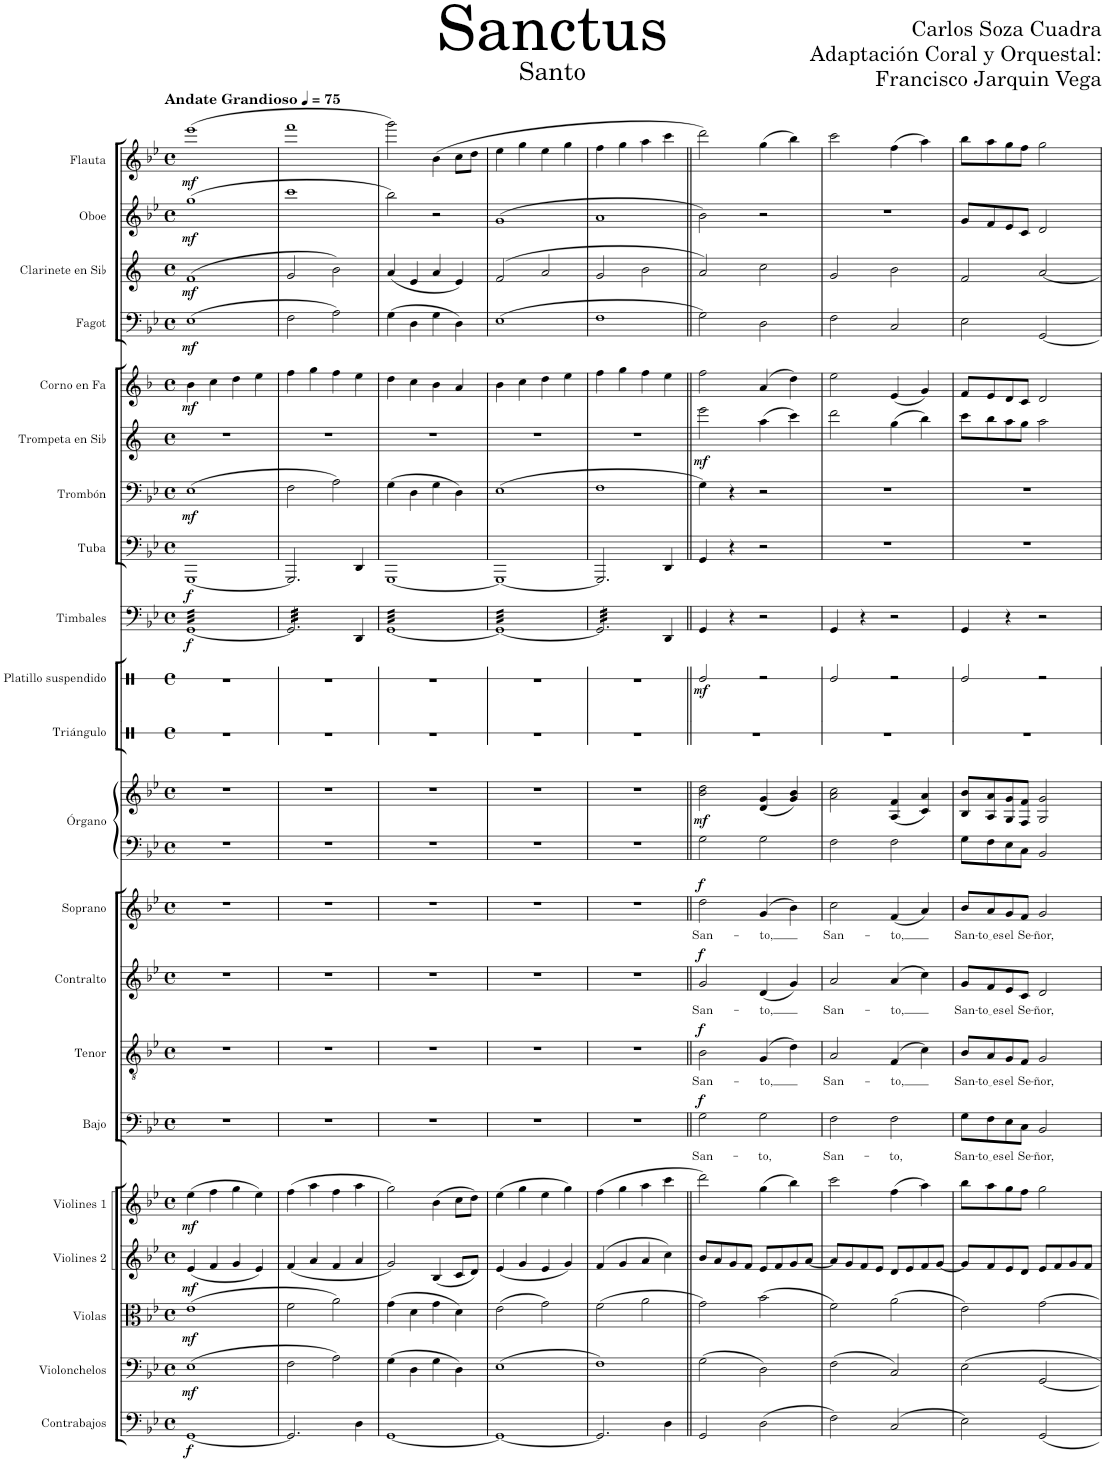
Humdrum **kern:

**kern	**dynam	**kern	**dynam	**kern	**dynam	**kern	**dynam	**kern	**dynam	**kern	**text	**dynam	**kern	**text	**dynam	**kern	**text	**dynam	**kern	**text	**dynam	**kern	**kern	**dynam	**kern	**kern	**dynam	**kern	**dynam	**kern	**dynam	**kern	**dynam	**kern	**dynam	**kern	**dynam	**kern	**dynam	**kern	**dynam	**kern	**dynam	**kern	**dynam
*part21	*part21	*part20	*part20	*part19	*part19	*part18	*part18	*part17	*part17	*part16	*part16	*part16	*part15	*part15	*part15	*part14	*part14	*part14	*part13	*part13	*part13	*part12	*part12	*part12	*part11	*part10	*part10	*part9	*part9	*part8	*part8	*part7	*part7	*part6	*part6	*part5	*part5	*part4	*part4	*part3	*part3	*part2	*part2	*part1	*part1
*staff22	*staff22	*staff21	*staff21	*staff20	*staff20	*staff19	*staff19	*staff18	*staff18	*staff17	*staff17	*staff17	*staff16	*staff16	*staff16	*staff15	*staff15	*staff15	*staff14	*staff14	*staff14	*staff13	*staff12	*staff12/13	*staff11	*staff10	*staff10	*staff9	*staff9	*staff8	*staff8	*staff7	*staff7	*staff6	*staff6	*staff5	*staff5	*staff4	*staff4	*staff3	*staff3	*staff2	*staff2	*staff1	*staff1
*I"Contrabajos	*	*I"Violonchelos	*	*I"Violas	*	*I"Violines 2	*	*I"Violines 1	*	*I"Bajo	*	*	*I"Tenor	*	*	*I"Contralto	*	*	*I"Soprano	*	*	*I"Órgano	*	*	*I"Triángulo	*I"Platillo suspendido	*	*I"Timbales	*	*I"Tuba	*	*I"Trombón	*	*I"Trompeta en Sib	*	*I"Corno en Fa	*	*I"Fagot	*	*I"Clarinete en Sib	*	*I"Oboe	*	*I"Flauta	*
*I'Cbs.	*	*I'Vcs.	*	*I'Vlas.	*	*I'Vlns. 2	*	*I'Vlns. 1	*	*I'B.	*	*	*I'T.	*	*	*I'C.	*	*	*I'S.	*	*	*	*	*	*	*I'Plat. Sus.	*	*I'Timb.	*	*I'Tba.	*	*I'Tbn.	*	*I'Tpt. en Sib	*	*I'Cor. en Fa	*	*I'Fg.	*	*I'Cl. en Sib	*	*I'Ob.	*	*I'Fl.	*
*	*	*	*	*	*	*	*	*	*	*	*	*	*	*	*	*	*	*	*	*	*	*	*	*	*stria1	*stria1	*	*	*	*	*	*	*	*	*	*	*	*	*	*	*	*	*	*	*
*clefF4	*	*clefF4	*	*clefC3	*	*clefG2	*	*clefG2	*	*clefF4	*	*	*clefGv2	*	*	*clefG2	*	*	*clefG2	*	*	*clefF4	*clefG2	*	*clefX	*clefX	*	*clefF4	*	*clefF4	*	*clefF4	*	*clefG2	*	*clefG2	*	*clefF4	*	*clefG2	*	*clefG2	*	*clefG2	*
*Trd7c12	*	*	*	*	*	*	*	*	*	*	*	*	*	*	*	*	*	*	*	*	*	*	*	*	*	*	*	*	*	*	*	*	*	*Trd1c2	*	*Trd4c7	*	*	*	*Trd1c2	*	*	*	*	*
*k[b-e-]	*	*k[b-e-]	*	*k[b-e-]	*	*k[b-e-]	*	*k[b-e-]	*	*k[b-e-]	*	*	*k[b-e-]	*	*	*k[b-e-]	*	*	*k[b-e-]	*	*	*k[b-e-]	*k[b-e-]	*	*k[]	*k[]	*	*k[b-e-]	*	*k[b-e-]	*	*k[b-e-]	*	*k[]	*	*k[b-]	*	*k[b-e-]	*	*k[]	*	*k[b-e-]	*	*k[b-e-]	*
*M4/4	*	*M4/4	*	*M4/4	*	*M4/4	*	*M4/4	*	*M4/4	*	*	*M4/4	*	*	*M4/4	*	*	*M4/4	*	*	*M4/4	*M4/4	*	*M4/4	*M4/4	*	*M4/4	*	*M4/4	*	*M4/4	*	*M4/4	*	*M4/4	*	*M4/4	*	*M4/4	*	*M4/4	*	*M4/4	*
*met(c)	*	*met(c)	*	*met(c)	*	*met(c)	*	*met(c)	*	*met(c)	*	*	*met(c)	*	*	*met(c)	*	*	*met(c)	*	*	*met(c)	*met(c)	*	*met(c)	*met(c)	*	*met(c)	*	*met(c)	*	*met(c)	*	*met(c)	*	*met(c)	*	*met(c)	*	*met(c)	*	*met(c)	*	*met(c)	*
*MM75	*	*MM75	*	*MM75	*	*MM75	*	*MM75	*	*MM75	*	*	*MM75	*	*	*MM75	*	*	*MM75	*	*	*MM75	*MM75	*	*MM75	*MM75	*	*MM75	*	*MM75	*	*MM75	*	*MM75	*	*MM75	*	*MM75	*	*MM75	*	*MM75	*	*MM75	*
=1	=1	=1	=1	=1	=1	=1	=1	=1	=1	=1	=1	=1	=1	=1	=1	=1	=1	=1	=1	=1	=1	=1	=1	=1	=1	=1	=1	=1	=1	=1	=1	=1	=1	=1	=1	=1	=1	=1	=1	=1	=1	=1	=1	=1	=1
!	!	!	!	!	!	!	!	!	!	!	!	!	!	!	!	!	!	!	!	!	!	!	!	!	!	!	!	!	!	!	!	!	!	!	!	!	!	!	!	!	!	!	!	!LO:TX:a:B:t=Andate Grandioso	!
!	!LO:DY:b	!	!LO:DY:b	!	!LO:DY:b	!	!LO:DY:b	!	!LO:DY:b	!	!	!	!	!	!	!	!	!	!	!	!	!	!	!	!	!	!	!	!LO:DY:b	!	!LO:DY:b	!	!LO:DY:b	!	!	!	!LO:DY:b	!	!LO:DY:b	!	!LO:DY:b	!	!LO:DY:b	!	!LO:DY:b
*	*	*	*	*	*	*	*	*	*	*	*	*	*	*	*	*	*	*	*	*	*	*	*	*	*	*	*	*tremolo	*	*	*	*	*	*	*	*	*	*	*	*	*	*	*	*	*
[1GG	f	(1E-	mf	(1e-	mf	(4e-/	mf	(4ee-\	mf	1r	.	.	1r	.	.	1r	.	.	1r	.	.	1r	1r	.	1r	1r	.	[32GGLLL	f	[1GGG	f	(1E-	mf	1r	.	4b-\	mf	(1E-	mf	(1f	mf	(1gg	mf	(1eee-	mf
.	.	.	.	.	.	.	.	.	.	.	.	.	.	.	.	.	.	.	.	.	.	.	.	.	.	.	.	32GG	.	.	.	.	.	.	.	.	.	.	.	.	.	.	.	.	.
.	.	.	.	.	.	.	.	.	.	.	.	.	.	.	.	.	.	.	.	.	.	.	.	.	.	.	.	32GG	.	.	.	.	.	.	.	.	.	.	.	.	.	.	.	.	.
.	.	.	.	.	.	.	.	.	.	.	.	.	.	.	.	.	.	.	.	.	.	.	.	.	.	.	.	32GG	.	.	.	.	.	.	.	.	.	.	.	.	.	.	.	.	.
.	.	.	.	.	.	.	.	.	.	.	.	.	.	.	.	.	.	.	.	.	.	.	.	.	.	.	.	32GG	.	.	.	.	.	.	.	.	.	.	.	.	.	.	.	.	.
.	.	.	.	.	.	.	.	.	.	.	.	.	.	.	.	.	.	.	.	.	.	.	.	.	.	.	.	32GG	.	.	.	.	.	.	.	.	.	.	.	.	.	.	.	.	.
.	.	.	.	.	.	.	.	.	.	.	.	.	.	.	.	.	.	.	.	.	.	.	.	.	.	.	.	32GG	.	.	.	.	.	.	.	.	.	.	.	.	.	.	.	.	.
.	.	.	.	.	.	.	.	.	.	.	.	.	.	.	.	.	.	.	.	.	.	.	.	.	.	.	.	32GG	.	.	.	.	.	.	.	.	.	.	.	.	.	.	.	.	.
.	.	.	.	.	.	4f/	.	4ff\	.	.	.	.	.	.	.	.	.	.	.	.	.	.	.	.	.	.	.	32GG	.	.	.	.	.	.	.	4cc\	.	.	.	.	.	.	.	.	.
.	.	.	.	.	.	.	.	.	.	.	.	.	.	.	.	.	.	.	.	.	.	.	.	.	.	.	.	32GG	.	.	.	.	.	.	.	.	.	.	.	.	.	.	.	.	.
.	.	.	.	.	.	.	.	.	.	.	.	.	.	.	.	.	.	.	.	.	.	.	.	.	.	.	.	32GG	.	.	.	.	.	.	.	.	.	.	.	.	.	.	.	.	.
.	.	.	.	.	.	.	.	.	.	.	.	.	.	.	.	.	.	.	.	.	.	.	.	.	.	.	.	32GG	.	.	.	.	.	.	.	.	.	.	.	.	.	.	.	.	.
.	.	.	.	.	.	.	.	.	.	.	.	.	.	.	.	.	.	.	.	.	.	.	.	.	.	.	.	32GG	.	.	.	.	.	.	.	.	.	.	.	.	.	.	.	.	.
.	.	.	.	.	.	.	.	.	.	.	.	.	.	.	.	.	.	.	.	.	.	.	.	.	.	.	.	32GG	.	.	.	.	.	.	.	.	.	.	.	.	.	.	.	.	.
.	.	.	.	.	.	.	.	.	.	.	.	.	.	.	.	.	.	.	.	.	.	.	.	.	.	.	.	32GG	.	.	.	.	.	.	.	.	.	.	.	.	.	.	.	.	.
.	.	.	.	.	.	.	.	.	.	.	.	.	.	.	.	.	.	.	.	.	.	.	.	.	.	.	.	32GG	.	.	.	.	.	.	.	.	.	.	.	.	.	.	.	.	.
.	.	.	.	.	.	4g/	.	4gg\	.	.	.	.	.	.	.	.	.	.	.	.	.	.	.	.	.	.	.	32GG	.	.	.	.	.	.	.	4dd\	.	.	.	.	.	.	.	.	.
.	.	.	.	.	.	.	.	.	.	.	.	.	.	.	.	.	.	.	.	.	.	.	.	.	.	.	.	32GG	.	.	.	.	.	.	.	.	.	.	.	.	.	.	.	.	.
.	.	.	.	.	.	.	.	.	.	.	.	.	.	.	.	.	.	.	.	.	.	.	.	.	.	.	.	32GG	.	.	.	.	.	.	.	.	.	.	.	.	.	.	.	.	.
.	.	.	.	.	.	.	.	.	.	.	.	.	.	.	.	.	.	.	.	.	.	.	.	.	.	.	.	32GG	.	.	.	.	.	.	.	.	.	.	.	.	.	.	.	.	.
.	.	.	.	.	.	.	.	.	.	.	.	.	.	.	.	.	.	.	.	.	.	.	.	.	.	.	.	32GG	.	.	.	.	.	.	.	.	.	.	.	.	.	.	.	.	.
.	.	.	.	.	.	.	.	.	.	.	.	.	.	.	.	.	.	.	.	.	.	.	.	.	.	.	.	32GG	.	.	.	.	.	.	.	.	.	.	.	.	.	.	.	.	.
.	.	.	.	.	.	.	.	.	.	.	.	.	.	.	.	.	.	.	.	.	.	.	.	.	.	.	.	32GG	.	.	.	.	.	.	.	.	.	.	.	.	.	.	.	.	.
.	.	.	.	.	.	.	.	.	.	.	.	.	.	.	.	.	.	.	.	.	.	.	.	.	.	.	.	32GG	.	.	.	.	.	.	.	.	.	.	.	.	.	.	.	.	.
.	.	.	.	.	.	4e-/)	.	4ee-\)	.	.	.	.	.	.	.	.	.	.	.	.	.	.	.	.	.	.	.	32GG	.	.	.	.	.	.	.	4ee\	.	.	.	.	.	.	.	.	.
.	.	.	.	.	.	.	.	.	.	.	.	.	.	.	.	.	.	.	.	.	.	.	.	.	.	.	.	32GG	.	.	.	.	.	.	.	.	.	.	.	.	.	.	.	.	.
.	.	.	.	.	.	.	.	.	.	.	.	.	.	.	.	.	.	.	.	.	.	.	.	.	.	.	.	32GG	.	.	.	.	.	.	.	.	.	.	.	.	.	.	.	.	.
.	.	.	.	.	.	.	.	.	.	.	.	.	.	.	.	.	.	.	.	.	.	.	.	.	.	.	.	32GG	.	.	.	.	.	.	.	.	.	.	.	.	.	.	.	.	.
.	.	.	.	.	.	.	.	.	.	.	.	.	.	.	.	.	.	.	.	.	.	.	.	.	.	.	.	32GG	.	.	.	.	.	.	.	.	.	.	.	.	.	.	.	.	.
.	.	.	.	.	.	.	.	.	.	.	.	.	.	.	.	.	.	.	.	.	.	.	.	.	.	.	.	32GG	.	.	.	.	.	.	.	.	.	.	.	.	.	.	.	.	.
.	.	.	.	.	.	.	.	.	.	.	.	.	.	.	.	.	.	.	.	.	.	.	.	.	.	.	.	32GG	.	.	.	.	.	.	.	.	.	.	.	.	.	.	.	.	.
.	.	.	.	.	.	.	.	.	.	.	.	.	.	.	.	.	.	.	.	.	.	.	.	.	.	.	.	32GGJJJ	.	.	.	.	.	.	.	.	.	.	.	.	.	.	.	.	.
=2	=2	=2	=2	=2	=2	=2	=2	=2	=2	=2	=2	=2	=2	=2	=2	=2	=2	=2	=2	=2	=2	=2	=2	=2	=2	=2	=2	=2	=2	=2	=2	=2	=2	=2	=2	=2	=2	=2	=2	=2	=2	=2	=2	=2	=2
2.GG/]	.	2F\	.	2f\	.	(4f/	.	(4ff\	.	1r	.	.	1r	.	.	1r	.	.	1r	.	.	1r	1r	.	1r	1r	.	32GG/]LLL	.	2.GGG/]	.	2F\	.	1r	.	4ff\	.	2F\	.	2g/	.	1ccc	.	1fff	.
.	.	.	.	.	.	.	.	.	.	.	.	.	.	.	.	.	.	.	.	.	.	.	.	.	.	.	.	32GG/	.	.	.	.	.	.	.	.	.	.	.	.	.	.	.	.	.
.	.	.	.	.	.	.	.	.	.	.	.	.	.	.	.	.	.	.	.	.	.	.	.	.	.	.	.	32GG/	.	.	.	.	.	.	.	.	.	.	.	.	.	.	.	.	.
.	.	.	.	.	.	.	.	.	.	.	.	.	.	.	.	.	.	.	.	.	.	.	.	.	.	.	.	32GG/	.	.	.	.	.	.	.	.	.	.	.	.	.	.	.	.	.
.	.	.	.	.	.	.	.	.	.	.	.	.	.	.	.	.	.	.	.	.	.	.	.	.	.	.	.	32GG/	.	.	.	.	.	.	.	.	.	.	.	.	.	.	.	.	.
.	.	.	.	.	.	.	.	.	.	.	.	.	.	.	.	.	.	.	.	.	.	.	.	.	.	.	.	32GG/	.	.	.	.	.	.	.	.	.	.	.	.	.	.	.	.	.
.	.	.	.	.	.	.	.	.	.	.	.	.	.	.	.	.	.	.	.	.	.	.	.	.	.	.	.	32GG/	.	.	.	.	.	.	.	.	.	.	.	.	.	.	.	.	.
.	.	.	.	.	.	.	.	.	.	.	.	.	.	.	.	.	.	.	.	.	.	.	.	.	.	.	.	32GG/	.	.	.	.	.	.	.	.	.	.	.	.	.	.	.	.	.
.	.	.	.	.	.	4a/	.	4aa\	.	.	.	.	.	.	.	.	.	.	.	.	.	.	.	.	.	.	.	32GG/	.	.	.	.	.	.	.	4gg\	.	.	.	.	.	.	.	.	.
.	.	.	.	.	.	.	.	.	.	.	.	.	.	.	.	.	.	.	.	.	.	.	.	.	.	.	.	32GG/	.	.	.	.	.	.	.	.	.	.	.	.	.	.	.	.	.
.	.	.	.	.	.	.	.	.	.	.	.	.	.	.	.	.	.	.	.	.	.	.	.	.	.	.	.	32GG/	.	.	.	.	.	.	.	.	.	.	.	.	.	.	.	.	.
.	.	.	.	.	.	.	.	.	.	.	.	.	.	.	.	.	.	.	.	.	.	.	.	.	.	.	.	32GG/	.	.	.	.	.	.	.	.	.	.	.	.	.	.	.	.	.
.	.	.	.	.	.	.	.	.	.	.	.	.	.	.	.	.	.	.	.	.	.	.	.	.	.	.	.	32GG/	.	.	.	.	.	.	.	.	.	.	.	.	.	.	.	.	.
.	.	.	.	.	.	.	.	.	.	.	.	.	.	.	.	.	.	.	.	.	.	.	.	.	.	.	.	32GG/	.	.	.	.	.	.	.	.	.	.	.	.	.	.	.	.	.
.	.	.	.	.	.	.	.	.	.	.	.	.	.	.	.	.	.	.	.	.	.	.	.	.	.	.	.	32GG/	.	.	.	.	.	.	.	.	.	.	.	.	.	.	.	.	.
.	.	.	.	.	.	.	.	.	.	.	.	.	.	.	.	.	.	.	.	.	.	.	.	.	.	.	.	32GG/	.	.	.	.	.	.	.	.	.	.	.	.	.	.	.	.	.
.	.	2A\)	.	2a\)	.	4f/	.	4ff\	.	.	.	.	.	.	.	.	.	.	.	.	.	.	.	.	.	.	.	32GG/	.	.	.	2A\)	.	.	.	4ff\	.	2A\)	.	2b\)	.	.	.	.	.
.	.	.	.	.	.	.	.	.	.	.	.	.	.	.	.	.	.	.	.	.	.	.	.	.	.	.	.	32GG/	.	.	.	.	.	.	.	.	.	.	.	.	.	.	.	.	.
.	.	.	.	.	.	.	.	.	.	.	.	.	.	.	.	.	.	.	.	.	.	.	.	.	.	.	.	32GG/	.	.	.	.	.	.	.	.	.	.	.	.	.	.	.	.	.
.	.	.	.	.	.	.	.	.	.	.	.	.	.	.	.	.	.	.	.	.	.	.	.	.	.	.	.	32GG/	.	.	.	.	.	.	.	.	.	.	.	.	.	.	.	.	.
.	.	.	.	.	.	.	.	.	.	.	.	.	.	.	.	.	.	.	.	.	.	.	.	.	.	.	.	32GG/	.	.	.	.	.	.	.	.	.	.	.	.	.	.	.	.	.
.	.	.	.	.	.	.	.	.	.	.	.	.	.	.	.	.	.	.	.	.	.	.	.	.	.	.	.	32GG/	.	.	.	.	.	.	.	.	.	.	.	.	.	.	.	.	.
.	.	.	.	.	.	.	.	.	.	.	.	.	.	.	.	.	.	.	.	.	.	.	.	.	.	.	.	32GG/	.	.	.	.	.	.	.	.	.	.	.	.	.	.	.	.	.
.	.	.	.	.	.	.	.	.	.	.	.	.	.	.	.	.	.	.	.	.	.	.	.	.	.	.	.	32GG/JJJ	.	.	.	.	.	.	.	.	.	.	.	.	.	.	.	.	.
*	*	*	*	*	*	*	*	*	*	*	*	*	*	*	*	*	*	*	*	*	*	*	*	*	*	*	*	*Xtremolo	*	*	*	*	*	*	*	*	*	*	*	*	*	*	*	*	*
4D\	.	.	.	.	.	4a/	.	4aa\	.	.	.	.	.	.	.	.	.	.	.	.	.	.	.	.	.	.	.	4DD/	.	4DD/	.	.	.	.	.	4ee\	.	.	.	.	.	.	.	.	.
=3	=3	=3	=3	=3	=3	=3	=3	=3	=3	=3	=3	=3	=3	=3	=3	=3	=3	=3	=3	=3	=3	=3	=3	=3	=3	=3	=3	=3	=3	=3	=3	=3	=3	=3	=3	=3	=3	=3	=3	=3	=3	=3	=3	=3	=3
*	*	*	*	*	*	*	*	*	*	*	*	*	*	*	*	*	*	*	*	*	*	*	*	*	*	*	*	*tremolo	*	*	*	*	*	*	*	*	*	*	*	*	*	*	*	*	*
[1GG	.	(4G\	.	(4g\	.	2g/)	.	2gg\)	.	1r	.	.	1r	.	.	1r	.	.	1r	.	.	1r	1r	.	1r	1r	.	[32GGLLL	.	[1GGG	.	(4G\	.	1r	.	4dd\	.	(4G\	.	(4a/	.	2bb-\)	.	2ggg\)	.
.	.	.	.	.	.	.	.	.	.	.	.	.	.	.	.	.	.	.	.	.	.	.	.	.	.	.	.	32GG	.	.	.	.	.	.	.	.	.	.	.	.	.	.	.	.	.
.	.	.	.	.	.	.	.	.	.	.	.	.	.	.	.	.	.	.	.	.	.	.	.	.	.	.	.	32GG	.	.	.	.	.	.	.	.	.	.	.	.	.	.	.	.	.
.	.	.	.	.	.	.	.	.	.	.	.	.	.	.	.	.	.	.	.	.	.	.	.	.	.	.	.	32GG	.	.	.	.	.	.	.	.	.	.	.	.	.	.	.	.	.
.	.	.	.	.	.	.	.	.	.	.	.	.	.	.	.	.	.	.	.	.	.	.	.	.	.	.	.	32GG	.	.	.	.	.	.	.	.	.	.	.	.	.	.	.	.	.
.	.	.	.	.	.	.	.	.	.	.	.	.	.	.	.	.	.	.	.	.	.	.	.	.	.	.	.	32GG	.	.	.	.	.	.	.	.	.	.	.	.	.	.	.	.	.
.	.	.	.	.	.	.	.	.	.	.	.	.	.	.	.	.	.	.	.	.	.	.	.	.	.	.	.	32GG	.	.	.	.	.	.	.	.	.	.	.	.	.	.	.	.	.
.	.	.	.	.	.	.	.	.	.	.	.	.	.	.	.	.	.	.	.	.	.	.	.	.	.	.	.	32GG	.	.	.	.	.	.	.	.	.	.	.	.	.	.	.	.	.
.	.	4D\	.	4d\	.	.	.	.	.	.	.	.	.	.	.	.	.	.	.	.	.	.	.	.	.	.	.	32GG	.	.	.	4D\	.	.	.	4cc\	.	4D\	.	4e/	.	.	.	.	.
.	.	.	.	.	.	.	.	.	.	.	.	.	.	.	.	.	.	.	.	.	.	.	.	.	.	.	.	32GG	.	.	.	.	.	.	.	.	.	.	.	.	.	.	.	.	.
.	.	.	.	.	.	.	.	.	.	.	.	.	.	.	.	.	.	.	.	.	.	.	.	.	.	.	.	32GG	.	.	.	.	.	.	.	.	.	.	.	.	.	.	.	.	.
.	.	.	.	.	.	.	.	.	.	.	.	.	.	.	.	.	.	.	.	.	.	.	.	.	.	.	.	32GG	.	.	.	.	.	.	.	.	.	.	.	.	.	.	.	.	.
.	.	.	.	.	.	.	.	.	.	.	.	.	.	.	.	.	.	.	.	.	.	.	.	.	.	.	.	32GG	.	.	.	.	.	.	.	.	.	.	.	.	.	.	.	.	.
.	.	.	.	.	.	.	.	.	.	.	.	.	.	.	.	.	.	.	.	.	.	.	.	.	.	.	.	32GG	.	.	.	.	.	.	.	.	.	.	.	.	.	.	.	.	.
.	.	.	.	.	.	.	.	.	.	.	.	.	.	.	.	.	.	.	.	.	.	.	.	.	.	.	.	32GG	.	.	.	.	.	.	.	.	.	.	.	.	.	.	.	.	.
.	.	.	.	.	.	.	.	.	.	.	.	.	.	.	.	.	.	.	.	.	.	.	.	.	.	.	.	32GG	.	.	.	.	.	.	.	.	.	.	.	.	.	.	.	.	.
.	.	4G\	.	4g\	.	(4B-/	.	(4b-\	.	.	.	.	.	.	.	.	.	.	.	.	.	.	.	.	.	.	.	32GG	.	.	.	4G\	.	.	.	4b-\	.	4G\	.	4a/	.	2r	.	(4b-\	.
.	.	.	.	.	.	.	.	.	.	.	.	.	.	.	.	.	.	.	.	.	.	.	.	.	.	.	.	32GG	.	.	.	.	.	.	.	.	.	.	.	.	.	.	.	.	.
.	.	.	.	.	.	.	.	.	.	.	.	.	.	.	.	.	.	.	.	.	.	.	.	.	.	.	.	32GG	.	.	.	.	.	.	.	.	.	.	.	.	.	.	.	.	.
.	.	.	.	.	.	.	.	.	.	.	.	.	.	.	.	.	.	.	.	.	.	.	.	.	.	.	.	32GG	.	.	.	.	.	.	.	.	.	.	.	.	.	.	.	.	.
.	.	.	.	.	.	.	.	.	.	.	.	.	.	.	.	.	.	.	.	.	.	.	.	.	.	.	.	32GG	.	.	.	.	.	.	.	.	.	.	.	.	.	.	.	.	.
.	.	.	.	.	.	.	.	.	.	.	.	.	.	.	.	.	.	.	.	.	.	.	.	.	.	.	.	32GG	.	.	.	.	.	.	.	.	.	.	.	.	.	.	.	.	.
.	.	.	.	.	.	.	.	.	.	.	.	.	.	.	.	.	.	.	.	.	.	.	.	.	.	.	.	32GG	.	.	.	.	.	.	.	.	.	.	.	.	.	.	.	.	.
.	.	.	.	.	.	.	.	.	.	.	.	.	.	.	.	.	.	.	.	.	.	.	.	.	.	.	.	32GG	.	.	.	.	.	.	.	.	.	.	.	.	.	.	.	.	.
.	.	4D\)	.	4d\)	.	8c/L	.	8cc\L	.	.	.	.	.	.	.	.	.	.	.	.	.	.	.	.	.	.	.	32GG	.	.	.	4D\)	.	.	.	4a/	.	4D\)	.	4e/)	.	.	.	8cc\L	.
.	.	.	.	.	.	.	.	.	.	.	.	.	.	.	.	.	.	.	.	.	.	.	.	.	.	.	.	32GG	.	.	.	.	.	.	.	.	.	.	.	.	.	.	.	.	.
.	.	.	.	.	.	.	.	.	.	.	.	.	.	.	.	.	.	.	.	.	.	.	.	.	.	.	.	32GG	.	.	.	.	.	.	.	.	.	.	.	.	.	.	.	.	.
.	.	.	.	.	.	.	.	.	.	.	.	.	.	.	.	.	.	.	.	.	.	.	.	.	.	.	.	32GG	.	.	.	.	.	.	.	.	.	.	.	.	.	.	.	.	.
.	.	.	.	.	.	8d/J)	.	8dd\J)	.	.	.	.	.	.	.	.	.	.	.	.	.	.	.	.	.	.	.	32GG	.	.	.	.	.	.	.	.	.	.	.	.	.	.	.	8dd\J	.
.	.	.	.	.	.	.	.	.	.	.	.	.	.	.	.	.	.	.	.	.	.	.	.	.	.	.	.	32GG	.	.	.	.	.	.	.	.	.	.	.	.	.	.	.	.	.
.	.	.	.	.	.	.	.	.	.	.	.	.	.	.	.	.	.	.	.	.	.	.	.	.	.	.	.	32GG	.	.	.	.	.	.	.	.	.	.	.	.	.	.	.	.	.
.	.	.	.	.	.	.	.	.	.	.	.	.	.	.	.	.	.	.	.	.	.	.	.	.	.	.	.	32GGJJJ	.	.	.	.	.	.	.	.	.	.	.	.	.	.	.	.	.
=4	=4	=4	=4	=4	=4	=4	=4	=4	=4	=4	=4	=4	=4	=4	=4	=4	=4	=4	=4	=4	=4	=4	=4	=4	=4	=4	=4	=4	=4	=4	=4	=4	=4	=4	=4	=4	=4	=4	=4	=4	=4	=4	=4	=4	=4
1GG_	.	(1E-	.	(2e-\	.	(4e-/	.	(4ee-\	.	1r	.	.	1r	.	.	1r	.	.	1r	.	.	1r	1r	.	1r	1r	.	32GGLLL	.	1GGG_	.	(1E-	.	1r	.	4b-\	.	(1E-	.	(2f/	.	(1g	.	4ee-\	.
.	.	.	.	.	.	.	.	.	.	.	.	.	.	.	.	.	.	.	.	.	.	.	.	.	.	.	.	32GG	.	.	.	.	.	.	.	.	.	.	.	.	.	.	.	.	.
.	.	.	.	.	.	.	.	.	.	.	.	.	.	.	.	.	.	.	.	.	.	.	.	.	.	.	.	32GG	.	.	.	.	.	.	.	.	.	.	.	.	.	.	.	.	.
.	.	.	.	.	.	.	.	.	.	.	.	.	.	.	.	.	.	.	.	.	.	.	.	.	.	.	.	32GG	.	.	.	.	.	.	.	.	.	.	.	.	.	.	.	.	.
.	.	.	.	.	.	.	.	.	.	.	.	.	.	.	.	.	.	.	.	.	.	.	.	.	.	.	.	32GG	.	.	.	.	.	.	.	.	.	.	.	.	.	.	.	.	.
.	.	.	.	.	.	.	.	.	.	.	.	.	.	.	.	.	.	.	.	.	.	.	.	.	.	.	.	32GG	.	.	.	.	.	.	.	.	.	.	.	.	.	.	.	.	.
.	.	.	.	.	.	.	.	.	.	.	.	.	.	.	.	.	.	.	.	.	.	.	.	.	.	.	.	32GG	.	.	.	.	.	.	.	.	.	.	.	.	.	.	.	.	.
.	.	.	.	.	.	.	.	.	.	.	.	.	.	.	.	.	.	.	.	.	.	.	.	.	.	.	.	32GG	.	.	.	.	.	.	.	.	.	.	.	.	.	.	.	.	.
.	.	.	.	.	.	4g/	.	4gg\	.	.	.	.	.	.	.	.	.	.	.	.	.	.	.	.	.	.	.	32GG	.	.	.	.	.	.	.	4cc\	.	.	.	.	.	.	.	4gg\	.
.	.	.	.	.	.	.	.	.	.	.	.	.	.	.	.	.	.	.	.	.	.	.	.	.	.	.	.	32GG	.	.	.	.	.	.	.	.	.	.	.	.	.	.	.	.	.
.	.	.	.	.	.	.	.	.	.	.	.	.	.	.	.	.	.	.	.	.	.	.	.	.	.	.	.	32GG	.	.	.	.	.	.	.	.	.	.	.	.	.	.	.	.	.
.	.	.	.	.	.	.	.	.	.	.	.	.	.	.	.	.	.	.	.	.	.	.	.	.	.	.	.	32GG	.	.	.	.	.	.	.	.	.	.	.	.	.	.	.	.	.
.	.	.	.	.	.	.	.	.	.	.	.	.	.	.	.	.	.	.	.	.	.	.	.	.	.	.	.	32GG	.	.	.	.	.	.	.	.	.	.	.	.	.	.	.	.	.
.	.	.	.	.	.	.	.	.	.	.	.	.	.	.	.	.	.	.	.	.	.	.	.	.	.	.	.	32GG	.	.	.	.	.	.	.	.	.	.	.	.	.	.	.	.	.
.	.	.	.	.	.	.	.	.	.	.	.	.	.	.	.	.	.	.	.	.	.	.	.	.	.	.	.	32GG	.	.	.	.	.	.	.	.	.	.	.	.	.	.	.	.	.
.	.	.	.	.	.	.	.	.	.	.	.	.	.	.	.	.	.	.	.	.	.	.	.	.	.	.	.	32GG	.	.	.	.	.	.	.	.	.	.	.	.	.	.	.	.	.
.	.	.	.	2g\)	.	4e-/	.	4ee-\	.	.	.	.	.	.	.	.	.	.	.	.	.	.	.	.	.	.	.	32GG	.	.	.	.	.	.	.	4dd\	.	.	.	2a/	.	.	.	4ee-\	.
.	.	.	.	.	.	.	.	.	.	.	.	.	.	.	.	.	.	.	.	.	.	.	.	.	.	.	.	32GG	.	.	.	.	.	.	.	.	.	.	.	.	.	.	.	.	.
.	.	.	.	.	.	.	.	.	.	.	.	.	.	.	.	.	.	.	.	.	.	.	.	.	.	.	.	32GG	.	.	.	.	.	.	.	.	.	.	.	.	.	.	.	.	.
.	.	.	.	.	.	.	.	.	.	.	.	.	.	.	.	.	.	.	.	.	.	.	.	.	.	.	.	32GG	.	.	.	.	.	.	.	.	.	.	.	.	.	.	.	.	.
.	.	.	.	.	.	.	.	.	.	.	.	.	.	.	.	.	.	.	.	.	.	.	.	.	.	.	.	32GG	.	.	.	.	.	.	.	.	.	.	.	.	.	.	.	.	.
.	.	.	.	.	.	.	.	.	.	.	.	.	.	.	.	.	.	.	.	.	.	.	.	.	.	.	.	32GG	.	.	.	.	.	.	.	.	.	.	.	.	.	.	.	.	.
.	.	.	.	.	.	.	.	.	.	.	.	.	.	.	.	.	.	.	.	.	.	.	.	.	.	.	.	32GG	.	.	.	.	.	.	.	.	.	.	.	.	.	.	.	.	.
.	.	.	.	.	.	.	.	.	.	.	.	.	.	.	.	.	.	.	.	.	.	.	.	.	.	.	.	32GG	.	.	.	.	.	.	.	.	.	.	.	.	.	.	.	.	.
.	.	.	.	.	.	4g/)	.	4gg\)	.	.	.	.	.	.	.	.	.	.	.	.	.	.	.	.	.	.	.	32GG	.	.	.	.	.	.	.	4ee\	.	.	.	.	.	.	.	4gg\	.
.	.	.	.	.	.	.	.	.	.	.	.	.	.	.	.	.	.	.	.	.	.	.	.	.	.	.	.	32GG	.	.	.	.	.	.	.	.	.	.	.	.	.	.	.	.	.
.	.	.	.	.	.	.	.	.	.	.	.	.	.	.	.	.	.	.	.	.	.	.	.	.	.	.	.	32GG	.	.	.	.	.	.	.	.	.	.	.	.	.	.	.	.	.
.	.	.	.	.	.	.	.	.	.	.	.	.	.	.	.	.	.	.	.	.	.	.	.	.	.	.	.	32GG	.	.	.	.	.	.	.	.	.	.	.	.	.	.	.	.	.
.	.	.	.	.	.	.	.	.	.	.	.	.	.	.	.	.	.	.	.	.	.	.	.	.	.	.	.	32GG	.	.	.	.	.	.	.	.	.	.	.	.	.	.	.	.	.
.	.	.	.	.	.	.	.	.	.	.	.	.	.	.	.	.	.	.	.	.	.	.	.	.	.	.	.	32GG	.	.	.	.	.	.	.	.	.	.	.	.	.	.	.	.	.
.	.	.	.	.	.	.	.	.	.	.	.	.	.	.	.	.	.	.	.	.	.	.	.	.	.	.	.	32GG	.	.	.	.	.	.	.	.	.	.	.	.	.	.	.	.	.
.	.	.	.	.	.	.	.	.	.	.	.	.	.	.	.	.	.	.	.	.	.	.	.	.	.	.	.	32GGJJJ	.	.	.	.	.	.	.	.	.	.	.	.	.	.	.	.	.
=5	=5	=5	=5	=5	=5	=5	=5	=5	=5	=5	=5	=5	=5	=5	=5	=5	=5	=5	=5	=5	=5	=5	=5	=5	=5	=5	=5	=5	=5	=5	=5	=5	=5	=5	=5	=5	=5	=5	=5	=5	=5	=5	=5	=5	=5
2.GG/]	.	1F)	.	(2f\	.	(4f/	.	(4ff\	.	1r	.	.	1r	.	.	1r	.	.	1r	.	.	1r	1r	.	1r	1r	.	32GG/]LLL	.	2.GGG/]	.	1F	.	1r	.	4ff\	.	1F	.	2g/	.	1a	.	4ff\	.
.	.	.	.	.	.	.	.	.	.	.	.	.	.	.	.	.	.	.	.	.	.	.	.	.	.	.	.	32GG/	.	.	.	.	.	.	.	.	.	.	.	.	.	.	.	.	.
.	.	.	.	.	.	.	.	.	.	.	.	.	.	.	.	.	.	.	.	.	.	.	.	.	.	.	.	32GG/	.	.	.	.	.	.	.	.	.	.	.	.	.	.	.	.	.
.	.	.	.	.	.	.	.	.	.	.	.	.	.	.	.	.	.	.	.	.	.	.	.	.	.	.	.	32GG/	.	.	.	.	.	.	.	.	.	.	.	.	.	.	.	.	.
.	.	.	.	.	.	.	.	.	.	.	.	.	.	.	.	.	.	.	.	.	.	.	.	.	.	.	.	32GG/	.	.	.	.	.	.	.	.	.	.	.	.	.	.	.	.	.
.	.	.	.	.	.	.	.	.	.	.	.	.	.	.	.	.	.	.	.	.	.	.	.	.	.	.	.	32GG/	.	.	.	.	.	.	.	.	.	.	.	.	.	.	.	.	.
.	.	.	.	.	.	.	.	.	.	.	.	.	.	.	.	.	.	.	.	.	.	.	.	.	.	.	.	32GG/	.	.	.	.	.	.	.	.	.	.	.	.	.	.	.	.	.
.	.	.	.	.	.	.	.	.	.	.	.	.	.	.	.	.	.	.	.	.	.	.	.	.	.	.	.	32GG/	.	.	.	.	.	.	.	.	.	.	.	.	.	.	.	.	.
.	.	.	.	.	.	4g/	.	4gg\	.	.	.	.	.	.	.	.	.	.	.	.	.	.	.	.	.	.	.	32GG/	.	.	.	.	.	.	.	4gg\	.	.	.	.	.	.	.	4gg\	.
.	.	.	.	.	.	.	.	.	.	.	.	.	.	.	.	.	.	.	.	.	.	.	.	.	.	.	.	32GG/	.	.	.	.	.	.	.	.	.	.	.	.	.	.	.	.	.
.	.	.	.	.	.	.	.	.	.	.	.	.	.	.	.	.	.	.	.	.	.	.	.	.	.	.	.	32GG/	.	.	.	.	.	.	.	.	.	.	.	.	.	.	.	.	.
.	.	.	.	.	.	.	.	.	.	.	.	.	.	.	.	.	.	.	.	.	.	.	.	.	.	.	.	32GG/	.	.	.	.	.	.	.	.	.	.	.	.	.	.	.	.	.
.	.	.	.	.	.	.	.	.	.	.	.	.	.	.	.	.	.	.	.	.	.	.	.	.	.	.	.	32GG/	.	.	.	.	.	.	.	.	.	.	.	.	.	.	.	.	.
.	.	.	.	.	.	.	.	.	.	.	.	.	.	.	.	.	.	.	.	.	.	.	.	.	.	.	.	32GG/	.	.	.	.	.	.	.	.	.	.	.	.	.	.	.	.	.
.	.	.	.	.	.	.	.	.	.	.	.	.	.	.	.	.	.	.	.	.	.	.	.	.	.	.	.	32GG/	.	.	.	.	.	.	.	.	.	.	.	.	.	.	.	.	.
.	.	.	.	.	.	.	.	.	.	.	.	.	.	.	.	.	.	.	.	.	.	.	.	.	.	.	.	32GG/	.	.	.	.	.	.	.	.	.	.	.	.	.	.	.	.	.
.	.	.	.	2a\	.	4a/	.	4aa\	.	.	.	.	.	.	.	.	.	.	.	.	.	.	.	.	.	.	.	32GG/	.	.	.	.	.	.	.	4ff\	.	.	.	2b\	.	.	.	4aa\	.
.	.	.	.	.	.	.	.	.	.	.	.	.	.	.	.	.	.	.	.	.	.	.	.	.	.	.	.	32GG/	.	.	.	.	.	.	.	.	.	.	.	.	.	.	.	.	.
.	.	.	.	.	.	.	.	.	.	.	.	.	.	.	.	.	.	.	.	.	.	.	.	.	.	.	.	32GG/	.	.	.	.	.	.	.	.	.	.	.	.	.	.	.	.	.
.	.	.	.	.	.	.	.	.	.	.	.	.	.	.	.	.	.	.	.	.	.	.	.	.	.	.	.	32GG/	.	.	.	.	.	.	.	.	.	.	.	.	.	.	.	.	.
.	.	.	.	.	.	.	.	.	.	.	.	.	.	.	.	.	.	.	.	.	.	.	.	.	.	.	.	32GG/	.	.	.	.	.	.	.	.	.	.	.	.	.	.	.	.	.
.	.	.	.	.	.	.	.	.	.	.	.	.	.	.	.	.	.	.	.	.	.	.	.	.	.	.	.	32GG/	.	.	.	.	.	.	.	.	.	.	.	.	.	.	.	.	.
.	.	.	.	.	.	.	.	.	.	.	.	.	.	.	.	.	.	.	.	.	.	.	.	.	.	.	.	32GG/	.	.	.	.	.	.	.	.	.	.	.	.	.	.	.	.	.
.	.	.	.	.	.	.	.	.	.	.	.	.	.	.	.	.	.	.	.	.	.	.	.	.	.	.	.	32GG/JJJ	.	.	.	.	.	.	.	.	.	.	.	.	.	.	.	.	.
*	*	*	*	*	*	*	*	*	*	*	*	*	*	*	*	*	*	*	*	*	*	*	*	*	*	*	*	*Xtremolo	*	*	*	*	*	*	*	*	*	*	*	*	*	*	*	*	*
4D\	.	.	.	.	.	4cc\)	.	4ccc\	.	.	.	.	.	.	.	.	.	.	.	.	.	.	.	.	.	.	.	4DD/	.	4DD/	.	.	.	.	.	4ee\	.	.	.	.	.	.	.	4ccc\	.
=6||	=6||	=6||	=6||	=6||	=6||	=6||	=6||	=6||	=6||	=6||	=6||	=6||	=6||	=6||	=6||	=6||	=6||	=6||	=6||	=6||	=6||	=6||	=6||	=6||	=6||	=6||	=6||	=6||	=6||	=6||	=6||	=6||	=6||	=6||	=6||	=6||	=6||	=6||	=6||	=6||	=6||	=6||	=6||	=6||	=6||
!	!	!	!	!	!	!	!	!	!	!	!LO:LY:b	!LO:DY:a	!	!LO:LY:b	!LO:DY:a	!	!LO:LY:b	!LO:DY:a	!	!LO:LY:b	!LO:DY:a	!	!	!LO:DY:b	!	!	!LO:DY:b	!	!	!	!	!	!	!	!LO:DY:b	!	!	!	!	!	!	!	!	!	!
2GG/	.	(2G\	.	2g\)	.	8b-/L	.	2ddd\)	.	2G\	San-	f	2B-\	San-	f	2g/	San-	f	2dd\	San-	f	2G\	2b-\ 2dd\	mf	1r	2Re/	mf	4GG/	.	4GG/	.	4G\)	.	2eee\	mf	2ff\	.	2G\)	.	2a/)	.	2b-\)	.	2ddd\)	.
.	.	.	.	.	.	8a/	.	.	.	.	.	.	.	.	.	.	.	.	.	.	.	.	.	.	.	.	.	.	.	.	.	.	.	.	.	.	.	.	.	.	.	.	.	.	.
.	.	.	.	.	.	8g/	.	.	.	.	.	.	.	.	.	.	.	.	.	.	.	.	.	.	.	.	.	4r	.	4r	.	4r	.	.	.	.	.	.	.	.	.	.	.	.	.
.	.	.	.	.	.	8f/J	.	.	.	.	.	.	.	.	.	.	.	.	.	.	.	.	.	.	.	.	.	.	.	.	.	.	.	.	.	.	.	.	.	.	.	.	.	.	.
!	!	!	!	!	!	!	!	!	!	!	!LO:LY:b	!	!	!LO:LY:b	!	!	!LO:LY:b	!	!	!LO:LY:b	!	!	!	!	!	!	!	!	!	!	!	!	!	!	!	!	!	!	!	!	!	!	!	!	!
(2D\	.	2D\)	.	(2b-\	.	8e-/L	.	(4gg\	.	2G\	-to,	.	(4G/	-to,	.	(4d/	-to,	.	(4g/	-to,	.	2G\	(4d/ 4g/	.	.	2r	.	2r	.	2r	.	2r	.	(4aa\	.	(4a/	.	2D\	.	2cc\	.	2r	.	(4gg\	.
.	.	.	.	.	.	8f/	.	.	.	.	.	.	.	.	.	.	.	.	.	.	.	.	.	.	.	.	.	.	.	.	.	.	.	.	.	.	.	.	.	.	.	.	.	.	.
.	.	.	.	.	.	8g/	.	4bb-\)	.	.	.	.	4d\)	.	.	4g/)	.	.	4b-\)	.	.	.	4g/ 4b-/)	.	.	.	.	.	.	.	.	.	.	4ccc\)	.	4dd\)	.	.	.	.	.	.	.	4bb-\)	.
.	.	.	.	.	.	[8a/J	.	.	.	.	.	.	.	.	.	.	.	.	.	.	.	.	.	.	.	.	.	.	.	.	.	.	.	.	.	.	.	.	.	.	.	.	.	.	.
=7	=7	=7	=7	=7	=7	=7	=7	=7	=7	=7	=7	=7	=7	=7	=7	=7	=7	=7	=7	=7	=7	=7	=7	=7	=7	=7	=7	=7	=7	=7	=7	=7	=7	=7	=7	=7	=7	=7	=7	=7	=7	=7	=7	=7	=7
!	!	!	!	!	!	!	!	!	!	!	!LO:LY:b	!	!	!LO:LY:b	!	!	!LO:LY:b	!	!	!LO:LY:b	!	!	!	!	!	!	!	!	!	!	!	!	!	!	!	!	!	!	!	!	!	!	!	!	!
2F\)	.	(2F\	.	2f\)	.	8a/L]	.	2ccc\	.	2F\	San-	.	2A/	San-	.	2a/	San-	.	2cc\	San-	.	2F\	2a\ 2cc\	.	1r	2Re/	.	4GG/	.	1r	.	1r	.	2ddd\	.	2ee\	.	2F\	.	2g/	.	1r	.	2ccc\	.
.	.	.	.	.	.	8g/	.	.	.	.	.	.	.	.	.	.	.	.	.	.	.	.	.	.	.	.	.	.	.	.	.	.	.	.	.	.	.	.	.	.	.	.	.	.	.
.	.	.	.	.	.	8f/	.	.	.	.	.	.	.	.	.	.	.	.	.	.	.	.	.	.	.	.	.	4r	.	.	.	.	.	.	.	.	.	.	.	.	.	.	.	.	.
.	.	.	.	.	.	8e-/J	.	.	.	.	.	.	.	.	.	.	.	.	.	.	.	.	.	.	.	.	.	.	.	.	.	.	.	.	.	.	.	.	.	.	.	.	.	.	.
!	!	!	!	!	!	!	!	!	!	!	!LO:LY:b	!	!	!LO:LY:b	!	!	!LO:LY:b	!	!	!LO:LY:b	!	!	!	!	!	!	!	!	!	!	!	!	!	!	!	!	!	!	!	!	!	!	!	!	!
(2C/	.	2C/)	.	(2a\	.	8d/L	.	(4ff\	.	2F\	-to,	.	(4F/	-to,	.	(4a/	-to,	.	(4f/	-to,	.	2F\	(4A/ 4f/	.	.	2r	.	2r	.	.	.	.	.	(4gg\	.	(4e/	.	2C/	.	2b\	.	.	.	(4ff\	.
.	.	.	.	.	.	8e-/	.	.	.	.	.	.	.	.	.	.	.	.	.	.	.	.	.	.	.	.	.	.	.	.	.	.	.	.	.	.	.	.	.	.	.	.	.	.	.
.	.	.	.	.	.	8f/	.	4aa\)	.	.	.	.	4c\)	.	.	4cc\)	.	.	4a/)	.	.	.	4c/ 4a/)	.	.	.	.	.	.	.	.	.	.	4bb\)	.	4g/)	.	.	.	.	.	.	.	4aa\)	.
.	.	.	.	.	.	[8g/J	.	.	.	.	.	.	.	.	.	.	.	.	.	.	.	.	.	.	.	.	.	.	.	.	.	.	.	.	.	.	.	.	.	.	.	.	.	.	.
=8	=8	=8	=8	=8	=8	=8	=8	=8	=8	=8	=8	=8	=8	=8	=8	=8	=8	=8	=8	=8	=8	=8	=8	=8	=8	=8	=8	=8	=8	=8	=8	=8	=8	=8	=8	=8	=8	=8	=8	=8	=8	=8	=8	=8	=8
!	!	!	!	!	!	!	!	!	!	!	!LO:LY:b	!	!	!LO:LY:b	!	!	!LO:LY:b	!	!	!LO:LY:b	!	!	!	!	!	!	!	!	!	!	!	!	!	!	!	!	!	!	!	!	!	!	!	!	!
2E-\)	.	2E-\	.	2e-\)	.	8g/L]	.	8bb-\L	.	8G\L	San-	.	8B-/L	San-	.	8g/L	San-	.	8b-/L	San-	.	8G\L	8B-/ 8b-/L	.	1r	2Re/	.	4GG/	.	1r	.	1r	.	8ccc\L	.	8f/L	.	2E-\	.	2f/	.	8g/L	.	8bb-\L	.
!	!	!	!	!	!	!	!	!	!	!	!LO:LY:b	!	!	!LO:LY:b	!	!	!LO:LY:b	!	!	!LO:LY:b	!	!	!	!	!	!	!	!	!	!	!	!	!	!	!	!	!	!	!	!	!	!	!	!	!
.	.	.	.	.	.	8f/	.	8aa\	.	8F\	to es	.	8A/	to es	.	8f/	to es	.	8a/	to es	.	8F\	8A/ 8a/	.	.	.	.	.	.	.	.	.	.	8bb\	.	8e/	.	.	.	.	.	8f/	.	8aa\	.
!	!	!	!	!	!	!	!	!	!	!	!LO:LY:b	!	!	!LO:LY:b	!	!	!LO:LY:b	!	!	!LO:LY:b	!	!	!	!	!	!	!	!	!	!	!	!	!	!	!	!	!	!	!	!	!	!	!	!	!
.	.	.	.	.	.	8e-/	.	8gg\	.	8E-\	el	.	8G/	el	.	8e-/	el	.	8g/	el	.	8E-\	8G/ 8g/	.	.	.	.	4r	.	.	.	.	.	8aa\	.	8d/	.	.	.	.	.	8e-/	.	8gg\	.
!	!	!	!	!	!	!	!	!	!	!	!LO:LY:b	!	!	!LO:LY:b	!	!	!LO:LY:b	!	!	!LO:LY:b	!	!	!	!	!	!	!	!	!	!	!	!	!	!	!	!	!	!	!	!	!	!	!	!	!
.	.	.	.	.	.	8d/J	.	8ff\J	.	8C\J	Se-	.	8F/J	Se-	.	8c/J	Se-	.	8f/J	Se-	.	8C\J	8F/ 8f/J	.	.	.	.	.	.	.	.	.	.	8gg\J	.	8c/J	.	.	.	.	.	8c/J	.	8ff\J	.
!	!	!	!	!	!	!	!	!	!	!	!LO:LY:b	!	!	!LO:LY:b	!	!	!LO:LY:b	!	!	!LO:LY:b	!	!	!	!	!	!	!	!	!	!	!	!	!	!	!	!	!	!	!	!	!	!	!	!	!
2GG/	.	[2GG/	.	[2g\	.	8e-/L	.	2gg\	.	2BB-/	-ñor,	.	2G/	-ñor,	.	2d/	-ñor,	.	2g/	-ñor,	.	2BB-/	2G/ 2g/	.	.	2r	.	2r	.	.	.	.	.	2aa\	.	2d/	.	[2GG/	.	[2a/	.	2d/	.	2gg\	.
.	.	.	.	.	.	8f/	.	.	.	.	.	.	.	.	.	.	.	.	.	.	.	.	.	.	.	.	.	.	.	.	.	.	.	.	.	.	.	.	.	.	.	.	.	.	.
.	.	.	.	.	.	8g/	.	.	.	.	.	.	.	.	.	.	.	.	.	.	.	.	.	.	.	.	.	.	.	.	.	.	.	.	.	.	.	.	.	.	.	.	.	.	.
.	.	.	.	.	.	8f/J	.	.	.	.	.	.	.	.	.	.	.	.	.	.	.	.	.	.	.	.	.	.	.	.	.	.	.	.	.	.	.	.	.	.	.	.	.	.	.
=	=	=	=	=	=	=	=	=	=	=	=	=	=	=	=	=	=	=	=	=	=	=	=	=	=	=	=	=	=	=	=	=	=	=	=	=	=	=	=	=	=	=	=	=	=
*-	*-	*-	*-	*-	*-	*-	*-	*-	*-	*-	*-	*-	*-	*-	*-	*-	*-	*-	*-	*-	*-	*-	*-	*-	*-	*-	*-	*-	*-	*-	*-	*-	*-	*-	*-	*-	*-	*-	*-	*-	*-	*-	*-	*-	*-
